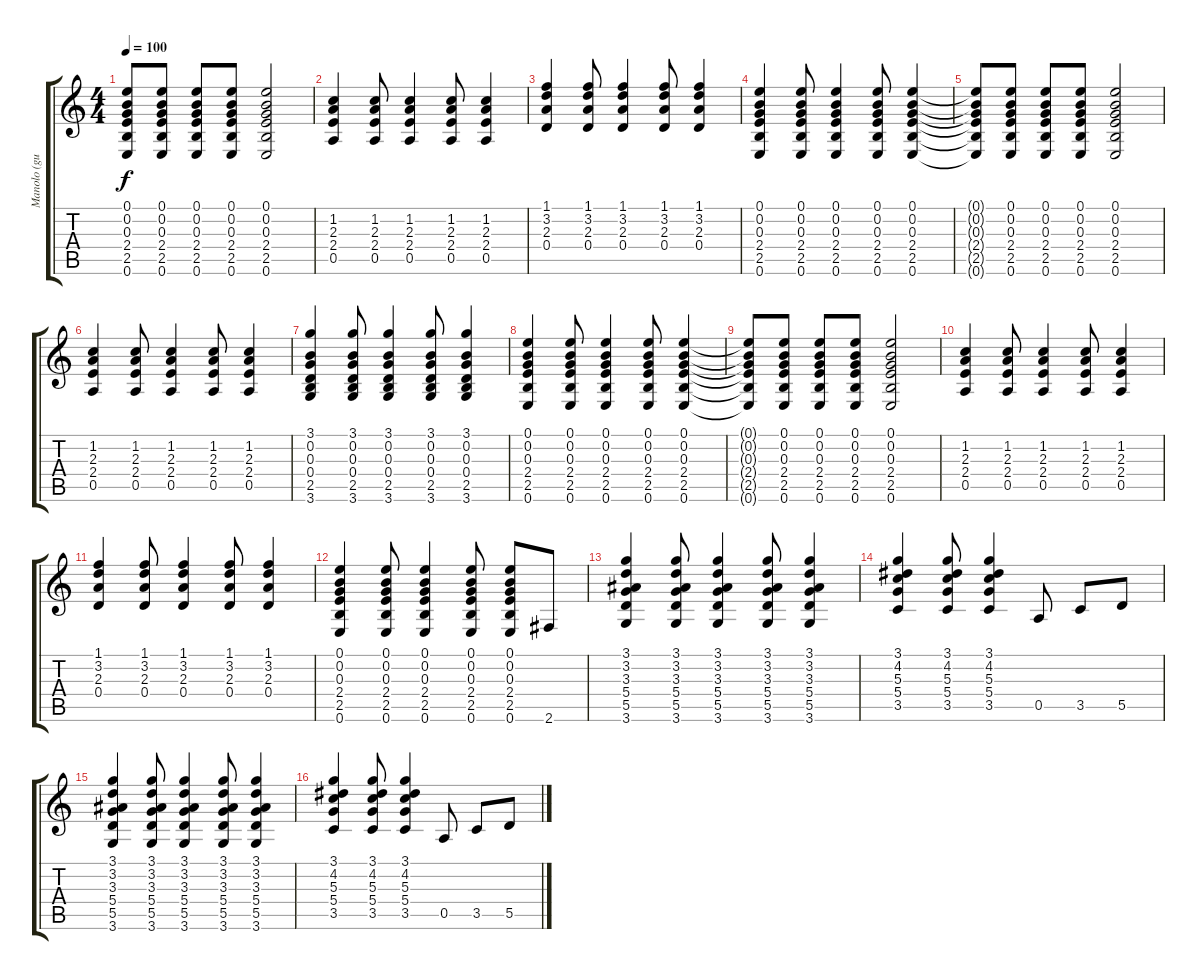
\track ("Manolo (guitarra)" "Manolo (gu") {instrument acousticguitarnylon}
\staff {score tabs}
\tuning (E4 B3 G3 D3 A2 E2) {hide}
\ts (4 4)
\tempo 100
\clef g2
\ks c
(0.1{t} 0.2{t} 0.3{t} 2.4{t} 2.5{t} 0.6{t}).8{dy f} (0.1 0.2 0.3 2.4 2.5 0.6).8 (0.1 0.2 0.3 2.4 2.5 0.6).8 (0.1 0.2 0.3 2.4 2.5 0.6).8 (0.1 0.2 0.3 2.4 2.5 0.6).2 |
(1.2 2.3 2.4 0.5).4 (1.2 2.3 2.4 0.5).8 (1.2 2.3 2.4 0.5).4 (1.2 2.3 2.4 0.5).8 (1.2 2.3 2.4 0.5).4 |
(1.1 3.2 2.3 0.4).4 (1.1 3.2 2.3 0.4).8 (1.1 3.2 2.3 0.4).4 (1.1 3.2 2.3 0.4).8 (1.1 3.2 2.3 0.4).4 |
(0.1 0.2 0.3 2.4 2.5 0.6).4 (0.1 0.2 0.3 2.4 2.5 0.6).8 (0.1 0.2 0.3 2.4 2.5 0.6).4 (0.1 0.2 0.3 2.4 2.5 0.6).8 (0.1 0.2 0.3 2.4 2.5 0.6).4 |
(0.1{t} 0.2{t} 0.3{t} 2.4{t} 2.5{t} 0.6{t}).8 (0.1 0.2 0.3 2.4 2.5 0.6).8 (0.1 0.2 0.3 2.4 2.5 0.6).8 (0.1 0.2 0.3 2.4 2.5 0.6).8 (0.1 0.2 0.3 2.4 2.5 0.6).2 |
(1.2 2.3 2.4 0.5).4 (1.2 2.3 2.4 0.5).8 (1.2 2.3 2.4 0.5).4 (1.2 2.3 2.4 0.5).8 (1.2 2.3 2.4 0.5).4 |
(3.1 0.2 0.3 0.4 2.5 3.6).4 (3.1 0.2 0.3 0.4 2.5 3.6).8 (3.1 0.2 0.3 0.4 2.5 3.6).4 (3.1 0.2 0.3 0.4 2.5 3.6).8 (3.1 0.2 0.3 0.4 2.5 3.6).4 |
(0.1 0.2 0.3 2.4 2.5 0.6).4 (0.1 0.2 0.3 2.4 2.5 0.6).8 (0.1 0.2 0.3 2.4 2.5 0.6).4 (0.1 0.2 0.3 2.4 2.5 0.6).8 (0.1 0.2 0.3 2.4 2.5 0.6).4 |
(0.1{t} 0.2{t} 0.3{t} 2.4{t} 2.5{t} 0.6{t}).8 (0.1 0.2 0.3 2.4 2.5 0.6).8 (0.1 0.2 0.3 2.4 2.5 0.6).8 (0.1 0.2 0.3 2.4 2.5 0.6).8 (0.1 0.2 0.3 2.4 2.5 0.6).2 |
(1.2 2.3 2.4 0.5).4 (1.2 2.3 2.4 0.5).8 (1.2 2.3 2.4 0.5).4 (1.2 2.3 2.4 0.5).8 (1.2 2.3 2.4 0.5).4 |
(1.1 3.2 2.3 0.4).4 (1.1 3.2 2.3 0.4).8 (1.1 3.2 2.3 0.4).4 (1.1 3.2 2.3 0.4).8 (1.1 3.2 2.3 0.4).4 |
(0.1 0.2 0.3 2.4 2.5 0.6).4 (0.1 0.2 0.3 2.4 2.5 0.6).8 (0.1 0.2 0.3 2.4 2.5 0.6).4 (0.1 0.2 0.3 2.4 2.5 0.6).8 (0.1 0.2 0.3 2.4 2.5 0.6).8 2.6.8 |
(3.1 3.2 3.3 5.4 5.5 3.6).4 (3.1 3.2 3.3 5.4 5.5 3.6).8 (3.1 3.2 3.3 5.4 5.5 3.6).4 (3.1 3.2 3.3 5.4 5.5 3.6).8 (3.1 3.2 3.3 5.4 5.5 3.6).4 |
(3.1 4.2 5.3 5.4 3.5).4 (3.1 4.2 5.3 5.4 3.5).8 (3.1 4.2 5.3 5.4 3.5).4 0.5.8 3.5.8 5.5.8 |
(3.1 3.2 3.3 5.4 5.5 3.6).4 (3.1 3.2 3.3 5.4 5.5 3.6).8 (3.1 3.2 3.3 5.4 5.5 3.6).4 (3.1 3.2 3.3 5.4 5.5 3.6).8 (3.1 3.2 3.3 5.4 5.5 3.6).4 |
(3.1 4.2 5.3 5.4 3.5).4 (3.1 4.2 5.3 5.4 3.5).8 (3.1 4.2 5.3 5.4 3.5).4 0.5.8 3.5.8 5.5.8
